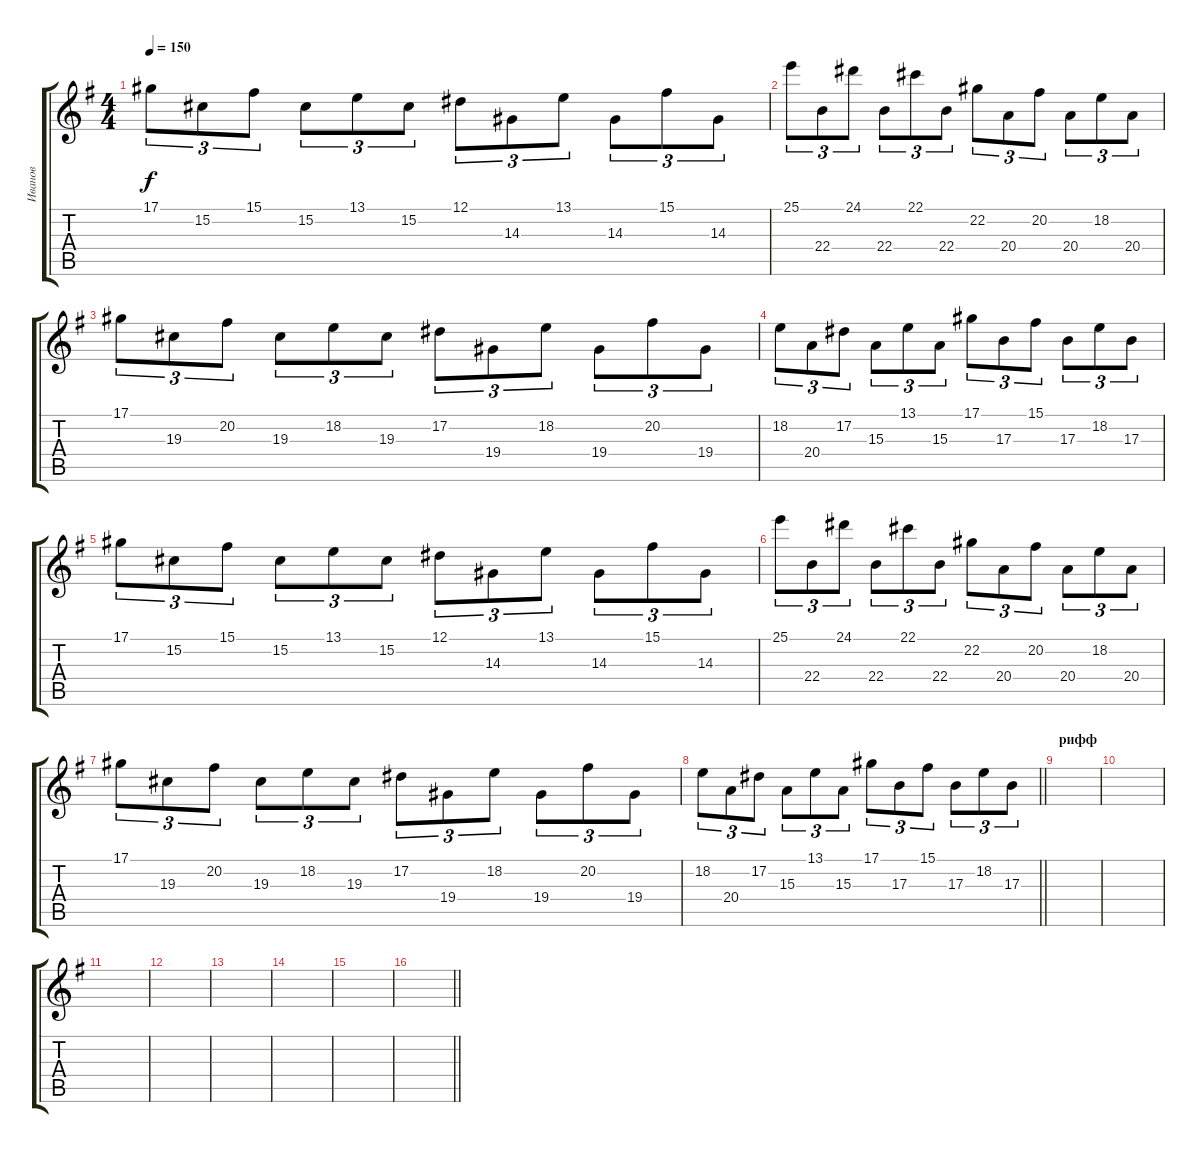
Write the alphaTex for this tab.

\track ("Иванов" "Иванов") {instrument harpsichord}
\staff {score tabs}
\tuning (Eb4 Bb3 Gb3 Db3 Ab2 Eb2) {hide}
\ts (4 4)
\tempo 150
\clef g2
\ks g
17.1.8{tu (3 2) dy f instrument harpsichord} 15.2.8{tu (3 2)} 15.1.8{tu (3 2)} 15.2.8{tu (3 2)} 13.1.8{tu (3 2)} 15.2.8{tu (3 2)} 12.1.8{tu (3 2)} 14.3.8{tu (3 2)} 13.1.8{tu (3 2)} 14.3.8{tu (3 2)} 15.1.8{tu (3 2)} 14.3.8{tu (3 2)} |
25.1.8{tu (3 2)} 22.4.8{tu (3 2)} 24.1.8{tu (3 2)} 22.4.8{tu (3 2)} 22.1.8{tu (3 2)} 22.4.8{tu (3 2)} 22.2.8{tu (3 2)} 20.4.8{tu (3 2)} 20.2.8{tu (3 2)} 20.4.8{tu (3 2)} 18.2.8{tu (3 2)} 20.4.8{tu (3 2)} |
17.1.8{tu (3 2)} 19.3.8{tu (3 2)} 20.2.8{tu (3 2)} 19.3.8{tu (3 2)} 18.2.8{tu (3 2)} 19.3.8{tu (3 2)} 17.2.8{tu (3 2)} 19.4.8{tu (3 2)} 18.2.8{tu (3 2)} 19.4.8{tu (3 2)} 20.2.8{tu (3 2)} 19.4.8{tu (3 2)} |
18.2.8{tu (3 2)} 20.4.8{tu (3 2)} 17.2.8{tu (3 2)} 15.3.8{tu (3 2)} 13.1.8{tu (3 2)} 15.3.8{tu (3 2)} 17.1.8{tu (3 2)} 17.3.8{tu (3 2)} 15.1.8{tu (3 2)} 17.3.8{tu (3 2)} 18.2.8{tu (3 2)} 17.3.8{tu (3 2)} |
17.1.8{tu (3 2)} 15.2.8{tu (3 2)} 15.1.8{tu (3 2)} 15.2.8{tu (3 2)} 13.1.8{tu (3 2)} 15.2.8{tu (3 2)} 12.1.8{tu (3 2)} 14.3.8{tu (3 2)} 13.1.8{tu (3 2)} 14.3.8{tu (3 2)} 15.1.8{tu (3 2)} 14.3.8{tu (3 2)} |
25.1.8{tu (3 2)} 22.4.8{tu (3 2)} 24.1.8{tu (3 2)} 22.4.8{tu (3 2)} 22.1.8{tu (3 2)} 22.4.8{tu (3 2)} 22.2.8{tu (3 2)} 20.4.8{tu (3 2)} 20.2.8{tu (3 2)} 20.4.8{tu (3 2)} 18.2.8{tu (3 2)} 20.4.8{tu (3 2)} |
17.1.8{tu (3 2)} 19.3.8{tu (3 2)} 20.2.8{tu (3 2)} 19.3.8{tu (3 2)} 18.2.8{tu (3 2)} 19.3.8{tu (3 2)} 17.2.8{tu (3 2)} 19.4.8{tu (3 2)} 18.2.8{tu (3 2)} 19.4.8{tu (3 2)} 20.2.8{tu (3 2)} 19.4.8{tu (3 2)} |
\barLineRight lightlight
18.2.8{tu (3 2)} 20.4.8{tu (3 2)} 17.2.8{tu (3 2)} 15.3.8{tu (3 2)} 13.1.8{tu (3 2)} 15.3.8{tu (3 2)} 17.1.8{tu (3 2)} 17.3.8{tu (3 2)} 15.1.8{tu (3 2)} 17.3.8{tu (3 2)} 18.2.8{tu (3 2)} 17.3.8{tu (3 2)} |
\section ("" "рифф")
|
|
|
|
|
|
|
\barLineRight lightlight
